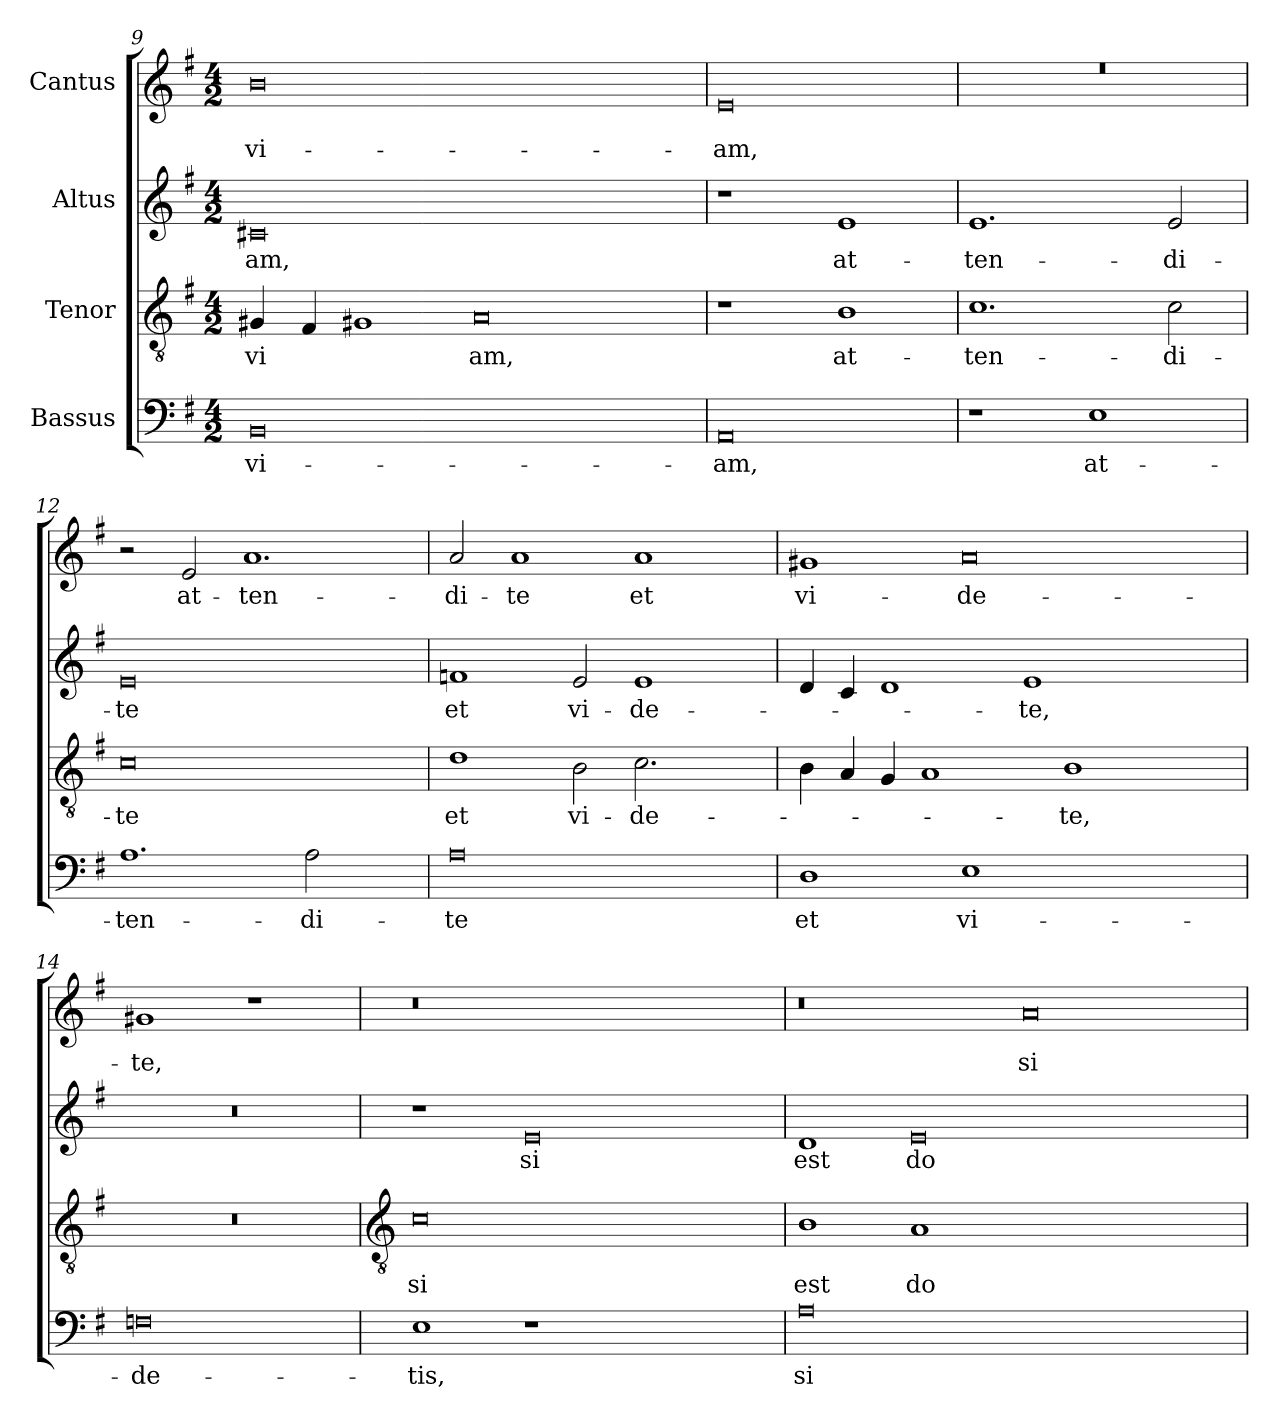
**kern	**text	**kern	**text	**kern	**text	**kern	**text
*part4	*part4	*part3	*part3	*part2	*part2	*part1	*part1
*staff4	*staff4	*staff3	*staff3	*staff2	*staff2	*staff1	*staff1
*I"Bassus	*	*I"Tenor	*	*I"Altus	*	*I"Cantus	*
*clefF4	*	*clefGv2	*	*clefG2	*	*clefG2	*
*k[f#]	*	*k[f#]	*	*k[f#]	*	*k[f#]	*
*G:	*	*G:	*	*G:	*	*G:	*
*M4/2	*	*M4/2	*	*M4/2	*	*M4/2	*
=9	=9	=9	=9	=9	=9	=9	=9
!	!LO:LY:b	!	!LO:LY:b	!	!LO:LY:b	!	!LO:LY:b
*	*	*	*	*	*	*^	*
0BB	vi-	4G#X	vi	0c#X	-am,	0b	0ryy	vi-
.	.	4F#	.	.	.	.	.	.
.	.	1G#X	.	.	.	.	.	.
!	!	!	!LO:LY:b	!	!	!	!	!
.	.	0A	am,	.	.	.	.	.
1.ryy	.	.	.	1.ryy	.	1.ryy	1.ryy	.
=10	=10	=10	=10	=10	=10	=10	=10	=10
!	!LO:LY:b	!	!	!	!	!	!	!LO:LY:b
0AA	-am,	1r	.	1r	.	0e	0ryy	-am,
!	!	!	!LO:LY:b	!	!LO:LY:b	!	!	!
.	.	1B	at-	1e	at-	.	.	.
=11	=11	=11	=11	=11	=11	=11	=11	=11
!	!	!	!LO:LY:b	!	!LO:LY:b	!	!	!
1r	.	1.c	-ten-	1.e	-ten-	0r	0ryy	.
!	!LO:LY:b	!	!	!	!	!	!	!
1E	at-	.	.	.	.	.	.	.
!	!	!	!LO:LY:b	!	!LO:LY:b	!	!	!
.	.	2c	-di-	2e	-di-	.	.	.
=12	=12	=12	=12	=12	=12	=12	=12	=12
!	!LO:LY:b	!	!LO:LY:b	!	!LO:LY:b	!	!	!
1.A	-ten-	0c	-te	0e	-te	2r	0ryy	.
!	!	!	!	!	!	!	!	!LO:LY:b
.	.	.	.	.	.	2e	.	at-
!	!	!	!	!	!	!	!	!LO:LY:b
.	.	.	.	.	.	1.a	.	-ten-
!	!LO:LY:b	!	!	!	!	!	!	!
2A	-di-	.	.	.	.	.	.	.
2ryy	.	2ryy	.	2ryy	.	.	2ryy	.
=12	=12	=12	=12	=12	=12	=12	=12	=12
!	!LO:LY:b	!	!LO:LY:b	!	!LO:LY:b	!	!	!LO:LY:b
0A	-te	1d	et	1fn	et	2a	0ryy	-di-
!	!	!	!	!	!	!	!	!LO:LY:b
.	.	.	.	.	.	1a	.	-te
!	!	!	!LO:LY:b	!	!LO:LY:b	!	!	!
.	.	2B	vi-	2e	vi-	.	.	.
!	!	!	!LO:LY:b	!	!LO:LY:b	!	!	!LO:LY:b
.	.	2.c	-de-	1e	-de-	1a	.	et
2ryy	.	.	.	.	.	.	2ryy	.
.	.	4ryy	.	.	.	.	.	.
=13	=13	=13	=13	=13	=13	=13	=13	=13
!	!LO:LY:b	!	!	!	!	!	!	!LO:LY:b
1D	et	4B	.	4d	.	1g#X	1ryy	vi-
.	.	4A	.	4c	.	.	.	.
.	.	4G	.	1d	.	.	.	.
.	.	1A	.	.	.	.	.	.
!	!LO:LY:b	!	!	!	!	!	!	!LO:LY:b
1E	vi-	.	.	.	.	0a	2ryy	-de-
!	!	!	!	!	!LO:LY:b	!	!	!
.	.	.	.	1e	-te,	.	2ryy	.
!	!	!	!LO:LY:b	!	!	!	!	!
.	.	1B	-te,	.	.	.	.	.
1ryy	.	.	.	.	.	.	1ryy	.
.	.	.	.	2ryy	.	.	.	.
.	.	4ryy	.	.	.	.	.	.
=14	=14	=14	=14	=14	=14	=14	=14	=14
!	!LO:LY:b	!	!	!	!	!	!	!LO:LY:b
0Fn	-de-	0r	.	0r	.	1g#X	0ryy	-te,
.	.	.	.	.	.	1r	.	.
!!LO:LB:g=z	!!
=15	=15	=15	=15	=15	=15	=15	=15	=15
*	*	*clefGv2	*	*	*	*	*	*
!	!LO:LY:b	!	!LO:LY:b	!	!	!	!	!
1E	-tis,	0c	si	1r	.	0r	1ryy	.
!	!	!	!	!	!LO:LY:b	!	!	!
1r	.	.	.	0e	si	.	2ryy	.
.	.	.	.	.	.	.	2ryy	.
1ryy	.	1ryy	.	.	.	1ryy	1ryy	.
!!LO:LB:g=z	!!
=16	=16	=16	=16	=16	=16	=16	=16	=16
!	!LO:LY:b	!	!LO:LY:b	!	!LO:LY:b	!	!	!
0A	si	1B	est	1d	est	0r	0ryy	.
!	!	!	!LO:LY:b	!	!LO:LY:b	!	!	!
.	.	1A	do-	0e	do-	.	.	.
!	!	!	!	!	!	!	!	!LO:LY:b
0ryy	.	0ryy	.	.	.	0a	0ryy	si
.	.	.	.	1ryy	.	.	.	.
*	*	*	*	*	*	*v	*v	*
=	=	=	=	=	=	=	=
*-	*-	*-	*-	*-	*-	*-	*-
